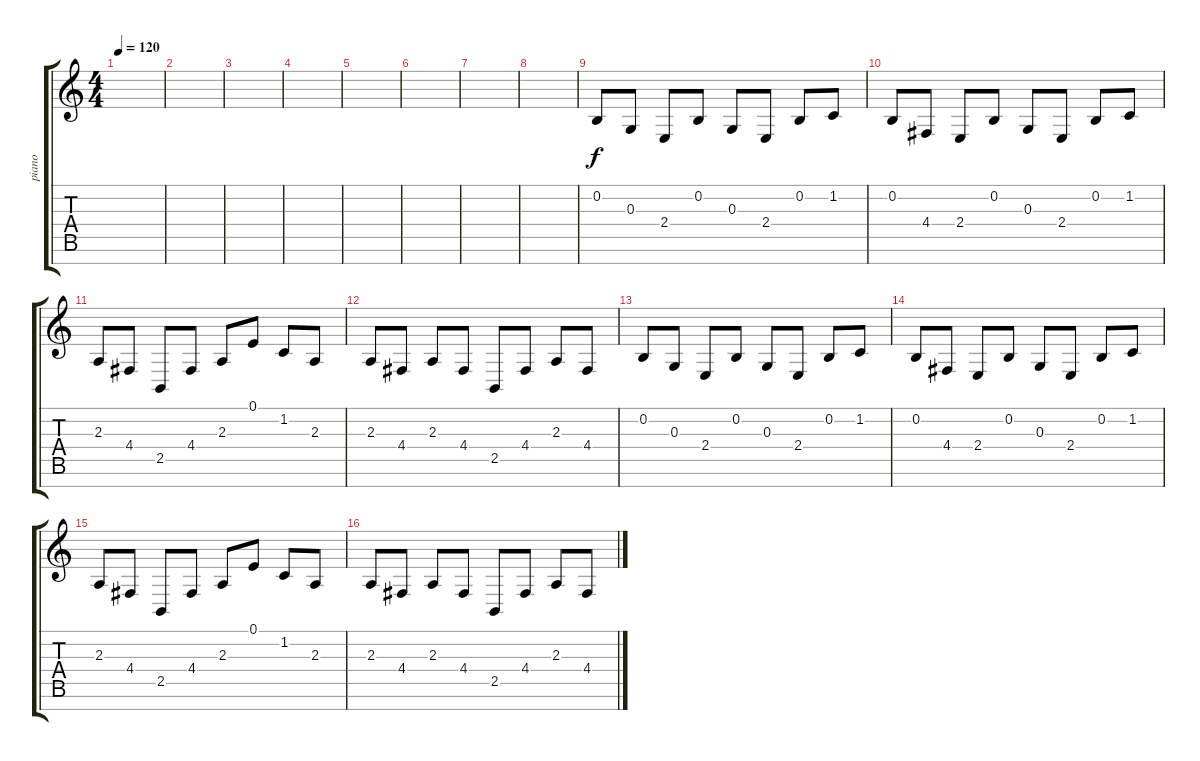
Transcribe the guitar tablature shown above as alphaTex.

\track ("piano" "piano") {instrument brightacousticpiano}
\staff {score tabs}
\tuning (E4 B3 G3 D3 A2 E2 B1) {hide}
\ts (4 4)
\tempo 120
\clef g2
\ks c
|
|
|
|
|
|
|
|
0.2.8 0.3.8 2.4.8 0.2.8 0.3.8 2.4.8 0.2.8 1.2.8 |
0.2.8 4.4.8 2.4.8 0.2.8 0.3.8 2.4.8 0.2.8 1.2.8 |
2.3.8 4.4.8 2.5.8 4.4.8 2.3.8 0.1.8 1.2.8 2.3.8 |
2.3.8 4.4.8 2.3.8 4.4.8 2.5.8 4.4.8 2.3.8 4.4.8 |
0.2.8 0.3.8 2.4.8 0.2.8 0.3.8 2.4.8 0.2.8 1.2.8 |
0.2.8 4.4.8 2.4.8 0.2.8 0.3.8 2.4.8 0.2.8 1.2.8 |
2.3.8 4.4.8 2.5.8 4.4.8 2.3.8 0.1.8 1.2.8 2.3.8 |
2.3.8 4.4.8 2.3.8 4.4.8 2.5.8 4.4.8 2.3.8 4.4.8
